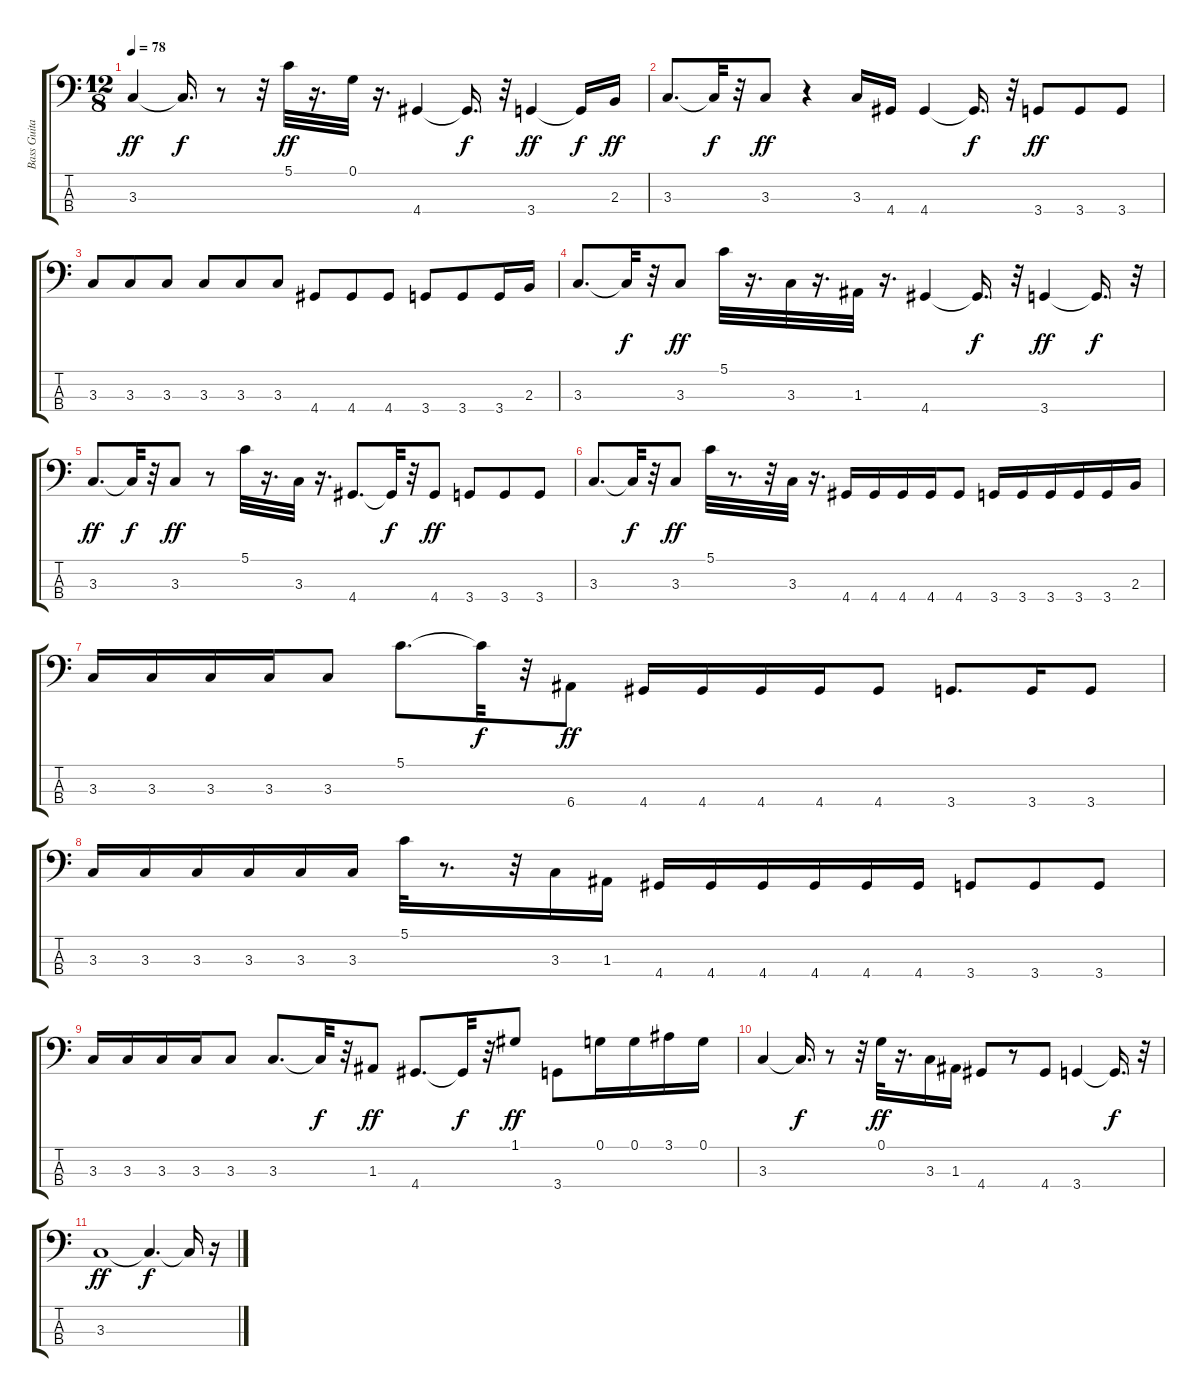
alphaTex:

\track ("Bass Guitar" "Bass Guita") {instrument fretlessbass}
\staff {score tabs}
\tuning (G2 D2 A1 E1) {hide}
\ts (12 8)
\tempo 78
\clef f4
\ks c
3.3.4{dy ff} 3.3{t}.16{d dy f} r.8 r.32 5.1.32{dy ff} r.16{d} 0.1.32 r.16{d} 4.4.4 4.4{t}.16{d dy f} r.32 3.4.4{dy ff} 3.4{t}.16{dy f} 2.3.16{dy ff} |
3.3.8{d} 3.3{t}.32{dy f} r.32 3.3.8{dy ff} r.4 3.3.16 4.4.16 4.4.4 4.4{t}.16{d dy f} r.32 3.4.8{dy ff} 3.4.8 3.4.8 |
3.3.8 3.3.8 3.3.8 3.3.8 3.3.8 3.3.8 4.4.8 4.4.8 4.4.8 3.4.8 3.4.8 3.4.16 2.3.16 |
3.3.8{d} 3.3{t}.32{dy f} r.32 3.3.8{dy ff} 5.1.32 r.16{d} 3.3.32 r.16{d} 1.3.32 r.16{d} 4.4.4 4.4{t}.16{d dy f} r.32 3.4.4{dy ff} 3.4{t}.16{d dy f} r.32 |
3.3.8{d dy ff} 3.3{t}.32{dy f} r.32 3.3.8{dy ff} r.8 5.1.32 r.16{d} 3.3.32 r.16{d} 4.4.8{d} 4.4{t}.32{dy f} r.32 4.4.8{dy ff} 3.4.8 3.4.8 3.4.8 |
3.3.8{d} 3.3{t}.32{dy f} r.32 3.3.8{dy ff} 5.1.32 r.8{d} r.32 3.3.32 r.16{d} 4.4.16 4.4.16 4.4.16 4.4.16 4.4.8 3.4.16 3.4.16 3.4.16 3.4.16 3.4.16 2.3.16 |
3.3.16 3.3.16 3.3.16 3.3.16 3.3.8 5.1.8{d} 5.1{t}.32{dy f} r.32 6.4.8{dy ff} 4.4.16 4.4.16 4.4.16 4.4.16 4.4.8 3.4.8{d} 3.4.16 3.4.8 |
3.3.16 3.3.16 3.3.16 3.3.16 3.3.16 3.3.16 5.1.32 r.8{d} r.32 3.3.16 1.3.16 4.4.16 4.4.16 4.4.16 4.4.16 4.4.16 4.4.16 3.4.8 3.4.8 3.4.8 |
3.3.16 3.3.16 3.3.16 3.3.16 3.3.8 3.3.8{d} 3.3{t}.32{dy f} r.32 1.3.8{dy ff} 4.4.8{d} 4.4{t}.32{dy f} r.32 1.1.8{dy ff} 3.4.8 0.1.16 0.1.16 3.1.16 0.1.16 |
3.3.4 3.3{t}.16{d dy f} r.8 r.32 0.1.32{dy ff} r.16{d} 3.3.16 1.3.16 4.4.8 r.8 4.4.8 3.4.4 3.4{t}.16{d dy f} r.32 |
3.3.1{dy ff} 3.3{t}.4{d dy f} 3.3{t}.16 r.16
